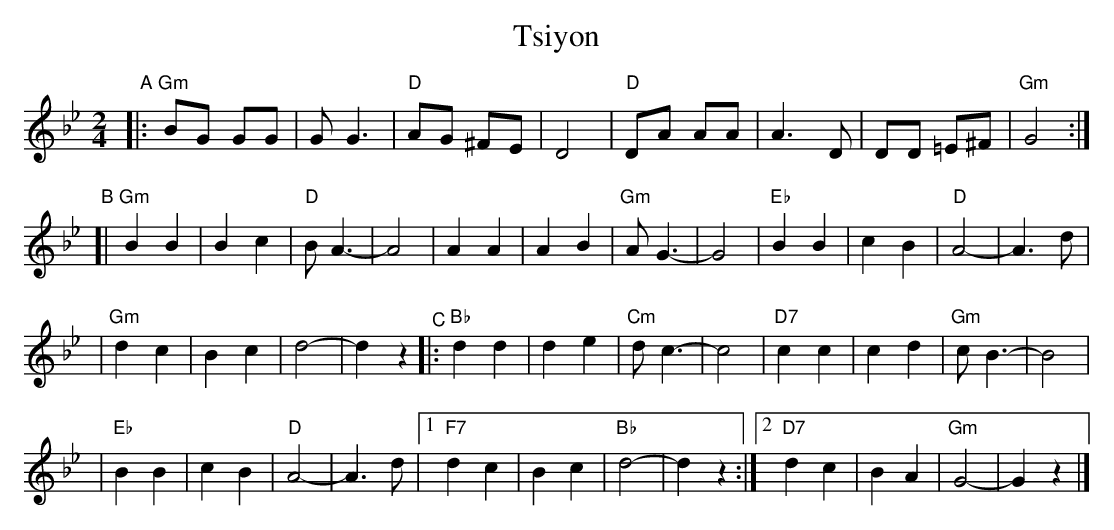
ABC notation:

X:1
M: 2/4
L: 1/8
T: Tsiyon
K: Gm
"^A"\
|:"Gm"BG GG | GG3 \
| "D"AG ^FE | D4 \
| "D"DA AA | A3 D \
| DD =E^F | "Gm"G4 :|
"^B"\
[|"Gm"B2B2 | B2 c2 \
| "D"BA3- | A4 \
| A2 A2 | A2 B2 \
| "Gm"AG3- | G4 \
| "Eb"B2 B2 | c2 B2 \
| "D"A4- | A3 d |
| "Gm"d2 c2 | B2 c2 \
| d4- | d2 z2 \
"^C"\
|:"Bb"d2 d2 | d2 e2 \
| "Cm"dc3- | c4 \
| "D7"c2 c2 | c2 d2 \
| "Gm"cB3- | B4 |
| "Eb"B2 B2 | c2 B2 \
| "D"A4- | A3 d \
|1"F7"d2 c2 | B2 c2 \
| "Bb"d4- | d2 z2 \
:|2"D7"d2 c2 | B2 A2 \
| "Gm"G4- | G2 z2 |]
